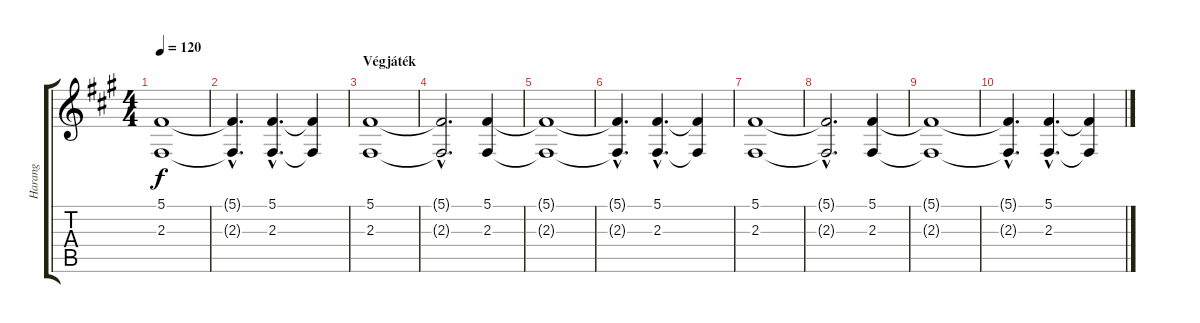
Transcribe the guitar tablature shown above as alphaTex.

\track ("Harang" "Harang") {instrument tubularbells}
\staff {score tabs}
\tuning (Db4 Ab3 E3 B2 Gb2 Db2) {hide}
\ts (4 4)
\tempo 120
\clef g2
\ks a
(5.1{t} 2.3{t}).1{dy f} |
(5.1{hac t} 2.3{hac t}).4{d} (5.1{hac} 2.3{hac}).4{d} (5.1{t} 2.3{t}).4 |
\section ("" "Végjáték")
(5.1 2.3).1 |
(5.1{hac t} 2.3{hac t}).2{d} (5.1 2.3).4 |
(5.1{t} 2.3{t}).1 |
(5.1{hac t} 2.3{hac t}).4{d} (5.1{hac} 2.3{hac}).4{d} (5.1{t} 2.3{t}).4 |
(5.1 2.3).1 |
(5.1{hac t} 2.3{hac t}).2{d} (5.1 2.3).4 |
(5.1{t} 2.3{t}).1 |
(5.1{hac t} 2.3{hac t}).4{d} (5.1{hac} 2.3{hac}).4{d} (5.1{t} 2.3{t}).4
